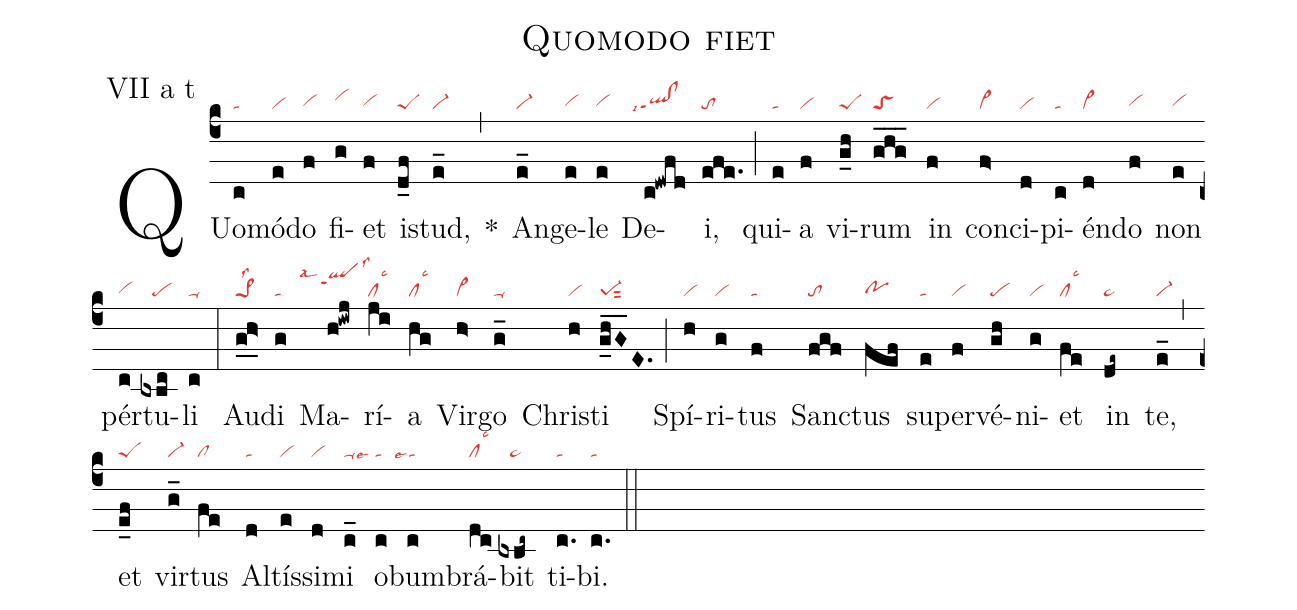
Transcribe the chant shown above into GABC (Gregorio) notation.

name: Quomodo fiet;
annotation: VII a t;
mode: 7;
nabc-lines: 1;
%%
(c4)
QUo(c|ta)mó(e|vi)do(f|vihg) fi(g|vihi)et(f|vihg) i(d_f|peS)stud,(e_|vi-) *(,)
An(e_|vi-)ge(e|vihg)le(e|vihg) De(c!dwfd|```ql!clppt1lsi7)i,(efe.|to) (;)
qui(e|ta)a(f|vi) vi(g_h|peS)rum(ghg___|toS) in(f|vi) con(f>|vi>)ci(d|vi)pi(c|ta)én(d|vi>)do(f|vihg) non(e|vihg) pér(c|vihg)tu(bxbc|///pe)li(c|ta-) (:)
Au(g_0h>_0|pe>1lss2)di(g|ta) Ma(h!iwj|```````qlhjppt1lsal4lss3)rí(ji|cllsc3)a(hg|cllsc3) Vir(h>|vi>)go(g_|ta-) Chri(h|vi)sti(g_h_G_E.|pe-1sut2) (;)
Spí(h|vi)ri(g|vi)tus(f|ta) San(fgf|to)ctus(fef|pohg) su(e|ta)per(f|vi)vé(gh|pe)ni(g|vi)et(fe|cllsc3) in(de~|ta>) te,(e_|vi-) (,)
et(e_f|peS) vir(g_|vi-)tus(fe|cl) Al(d|ta)tís(e|vi)si(d|vi)mi(c_|ta-lse6) o(c|ta)bum(c|```talse4)brá(dc|cllsc3)bit(bxbc~|///ta>) ti(c.|ta)bi.(c.|ta) (::)
